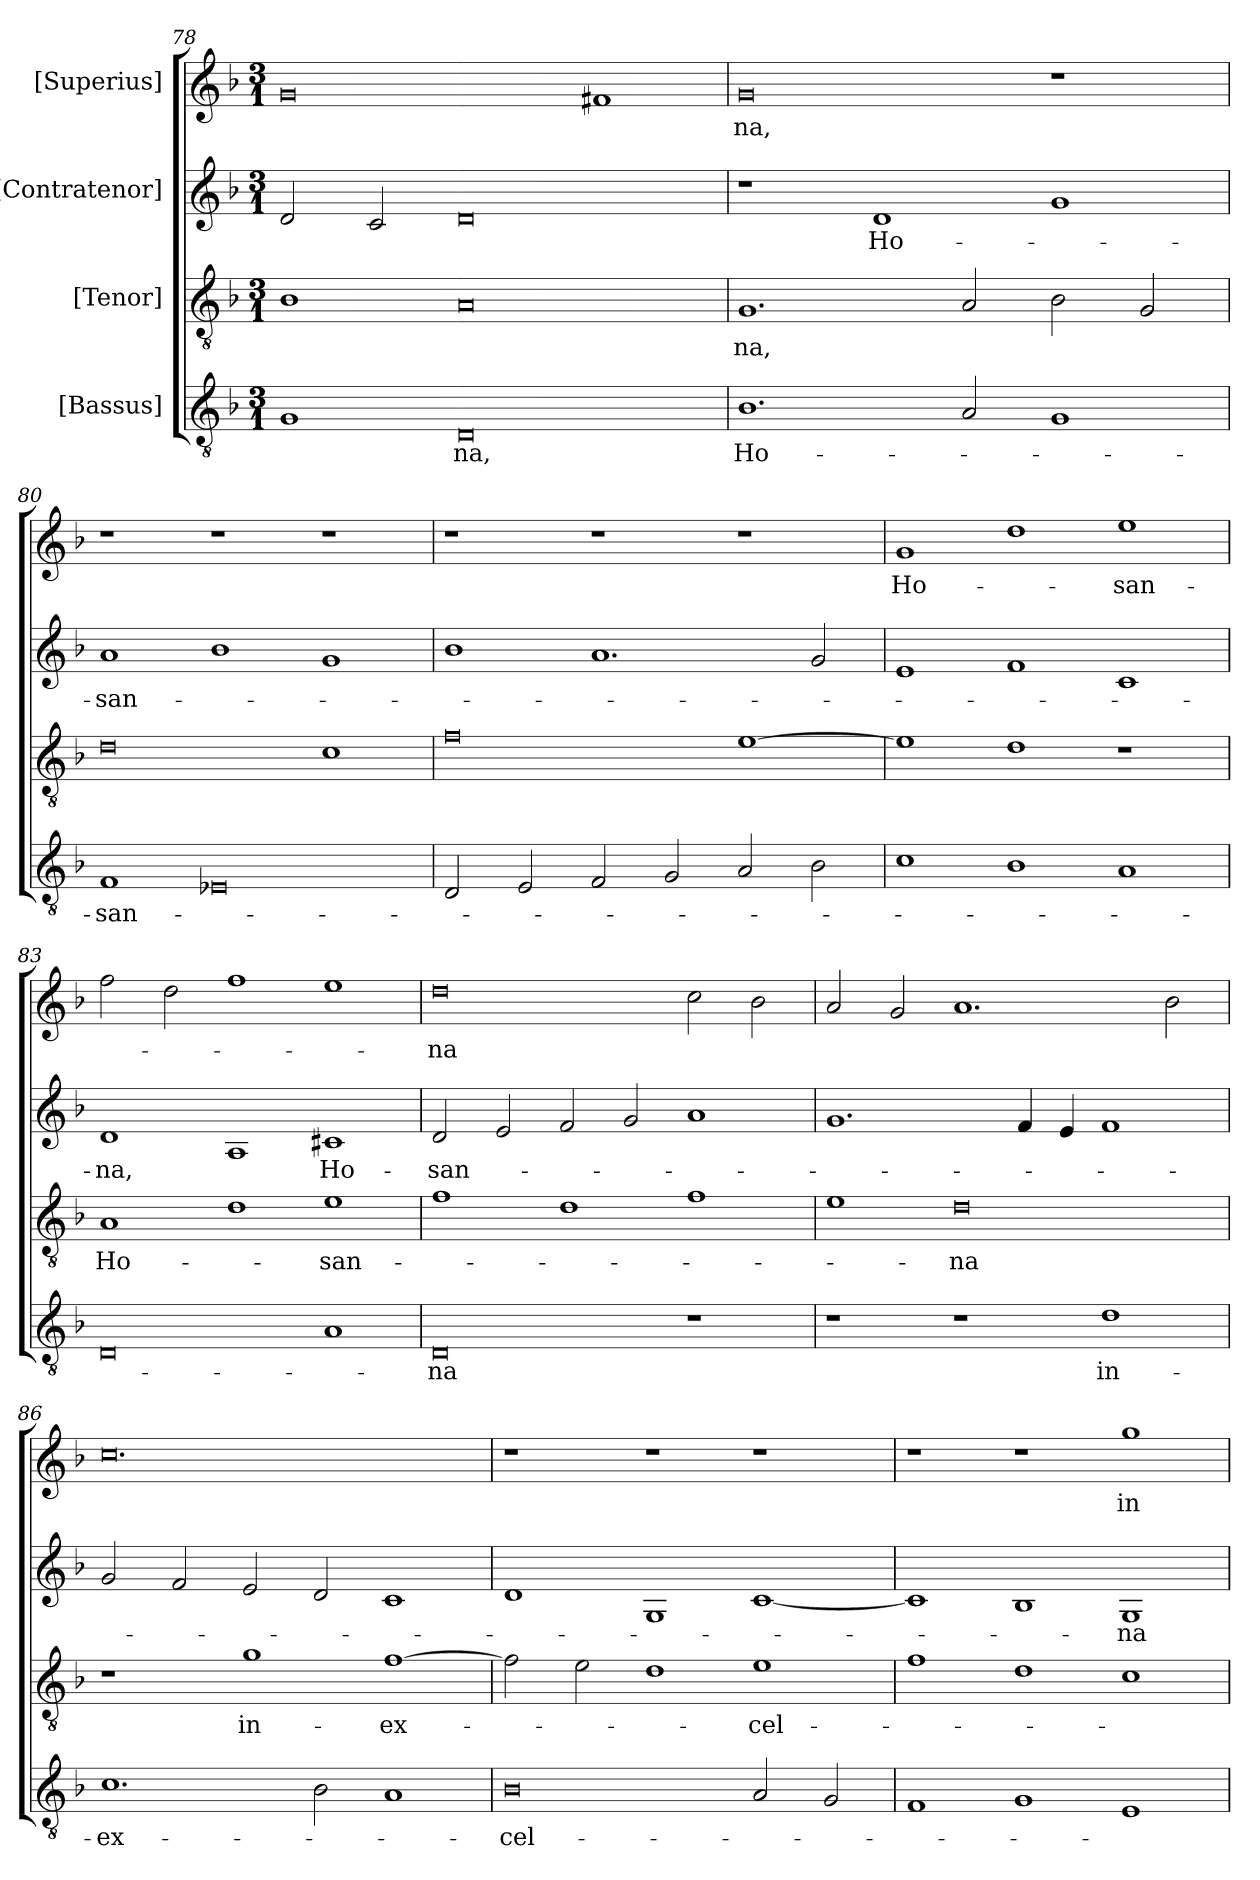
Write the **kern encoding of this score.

**kern	**text	**kern	**text	**kern	**text	**kern	**text
*part4	*part4	*part3	*part3	*part2	*part2	*part1	*part1
*staff4	*staff4	*staff3	*staff3	*staff2	*staff2	*staff1	*staff1
*I"[Bassus]	*	*I"[Tenor]	*	*I"[Contratenor]	*	*I"[Superius]	*
*clefGv2	*	*clefGv2	*	*clefG2	*	*clefG2	*
*k[b-]	*	*k[b-]	*	*k[b-]	*	*k[b-]	*
*M3/1	*	*M3/1	*	*M3/1	*	*M3/1	*
=78	=78	=78	=78	=78	=78	=78	=78
1G/	.	1B-\	.	2d/	.	0g/	.
.	.	.	.	2c/	.	.	.
0D/	-na,	0A/	.	0d/	.	.	.
.	.	.	.	.	.	1f#X/	.
=79	=79	=79	=79	=79	=79	=79	=79
1.B-\	Ho-	1.G/	-na,	1r	.	0g/	-na,
.	.	.	.	1d/	Ho-	.	.
2A/	.	2A/	.	.	.	.	.
1G/	.	2B-\	.	1g/	.	1r	.
.	.	2G/	.	.	.	.	.
=80	=80	=80	=80	=80	=80	=80	=80
1F/	-san-	0d\	.	1a/	-san-	1r	.
0E-X/	.	.	.	1b-\	.	1r	.
.	.	1c\	.	1g/	.	1r	.
=81	=81	=81	=81	=81	=81	=81	=81
2D/	.	0f\	.	1b-\	.	1r	.
2E/	.	.	.	.	.	.	.
2F/	.	.	.	1.a/	.	1r	.
2G/	.	.	.	.	.	.	.
2A/	.	[1e\	.	.	.	1r	.
2B-\	.	.	.	2g/	.	.	.
=82	=82	=82	=82	=82	=82	=82	=82
1c\	.	1e\]	.	1e/	.	1g/	Ho-
1B-\	.	1d\	.	1f/	.	1dd\	.
1A/	.	1r	.	1c/	.	1ee\	-san-
=83	=83	=83	=83	=83	=83	=83	=83
0D/	.	1A/	Ho-	1d/	-na,	2ff\	.
.	.	.	.	.	.	2dd\	.
.	.	1d\	.	1A/	.	1ff\	.
1A/	.	1e\	-san-	1c#X/	Ho-	1ee\	.
=84	=84	=84	=84	=84	=84	=84	=84
0D/	-na	1f\	.	2d/	-san-	0dd\	-na
.	.	.	.	2e/	.	.	.
.	.	1d\	.	2f/	.	.	.
.	.	.	.	2g/	.	.	.
1r	.	1f\	.	1a/	.	2cc\	.
.	.	.	.	.	.	2b-\	.
=85	=85	=85	=85	=85	=85	=85	=85
1r	.	1e\	.	1.g/	.	2a/	.
.	.	.	.	.	.	2g/	.
1r	.	0d\	-na	.	.	1.a/	.
.	.	.	.	4f/	.	.	.
.	.	.	.	4e/	.	.	.
1d\	in-	.	.	1f/	.	.	.
.	.	.	.	.	.	2b-\	.
=86	=86	=86	=86	=86	=86	=86	=86
1.c\	ex-	1r	.	2g/	.	0.cc\	.
.	.	.	.	2f/	.	.	.
.	.	1g\	in-	2e/	.	.	.
2B-\	.	.	.	2d/	.	.	.
1A/	.	[1f\	ex-	1c/	.	.	.
=87	=87	=87	=87	=87	=87	=87	=87
0B-\	-cel-	2f\]	.	1d/	.	1r	.
.	.	2e\	.	.	.	.	.
.	.	1d\	.	1G/	.	1r	.
2A/	.	1e\	-cel-	[1c/	.	1r	.
2G/	.	.	.	.	.	.	.
=88	=88	=88	=88	=88	=88	=88	=88
1F/	.	1f\	.	1c/]	.	1r	.
1G/	.	1d\	.	1B-/	.	1r	.
1E/	.	1c\	.	1G/	-na	1gg\	in-
=	=	=	=	=	=	=	=
*-	*-	*-	*-	*-	*-	*-	*-
